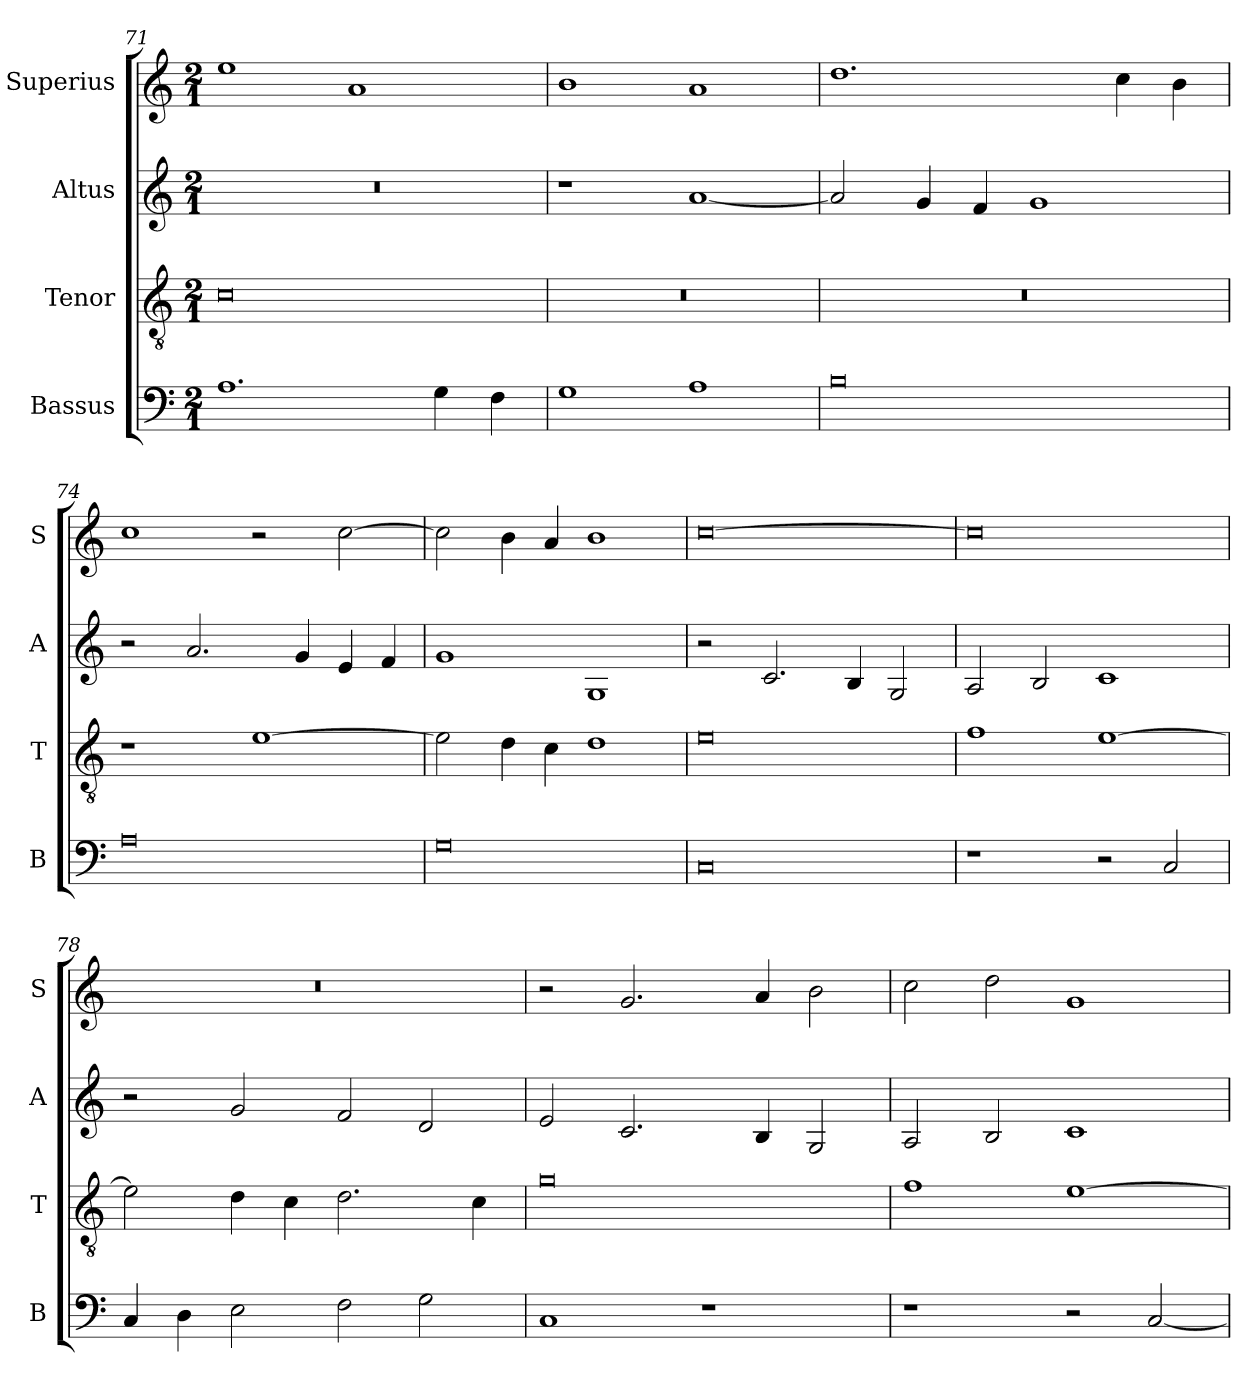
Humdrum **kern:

**kern	**kern	**kern	**kern
*part4	*part3	*part2	*part1
*staff4	*staff3	*staff2	*staff1
*I"Bassus	*I"Tenor	*I"Altus	*I"Superius
*I'B	*I'T	*I'A	*I'S
*clefF4	*clefGv2	*clefG2	*clefG2
*k[]	*k[]	*k[]	*k[]
*C:	*C:	*C:	*C:
*M2/1	*M2/1	*M2/1	*M2/1
=71	=71	=71	=71
1.A	0c	0r	1ee
.	.	.	1a
4G	.	.	.
4F	.	.	.
=72	=72	=72	=72
1G	0r	1r	1b
1A	.	[1a	1a
=73	=73	=73	=73
0B	0r	2a]	1.dd
.	.	4g	.
.	.	4f	.
.	.	1g	.
.	.	.	4cc
.	.	.	4b
=74	=74	=74	=74
0A	1r	2r	1cc
.	.	2.a	.
.	[1e	.	2r
.	.	4g	.
.	.	4e	[2cc
.	.	4f	.
=75	=75	=75	=75
0G	2e]	1g	2cc]
.	4d	.	4b
.	4c	.	4a
.	1d	1G	1b
=76	=76	=76	=76
0C	0e	2r	[0cc
.	.	2.c	.
.	.	4B	.
.	.	2G	.
=77	=77	=77	=77
1r	1f	2A	0cc]
.	.	2B	.
2r	[1e	1c	.
2C	.	.	.
=78	=78	=78	=78
4C	2e]	2r	0r
4D	.	.	.
2E	4d	2g	.
.	4c	.	.
2F	2.d	2f	.
2G	.	2d	.
.	4c	.	.
=79	=79	=79	=79
1C	0g	2e	2r
.	.	2.c	2.g
1r	.	.	.
.	.	4B	4a
.	.	2G	2b
=80	=80	=80	=80
1r	1f	2A	2cc
.	.	2B	2dd
2r	[1e	1c	1g
[2C	.	.	.
=	=	=	=
*-	*-	*-	*-
